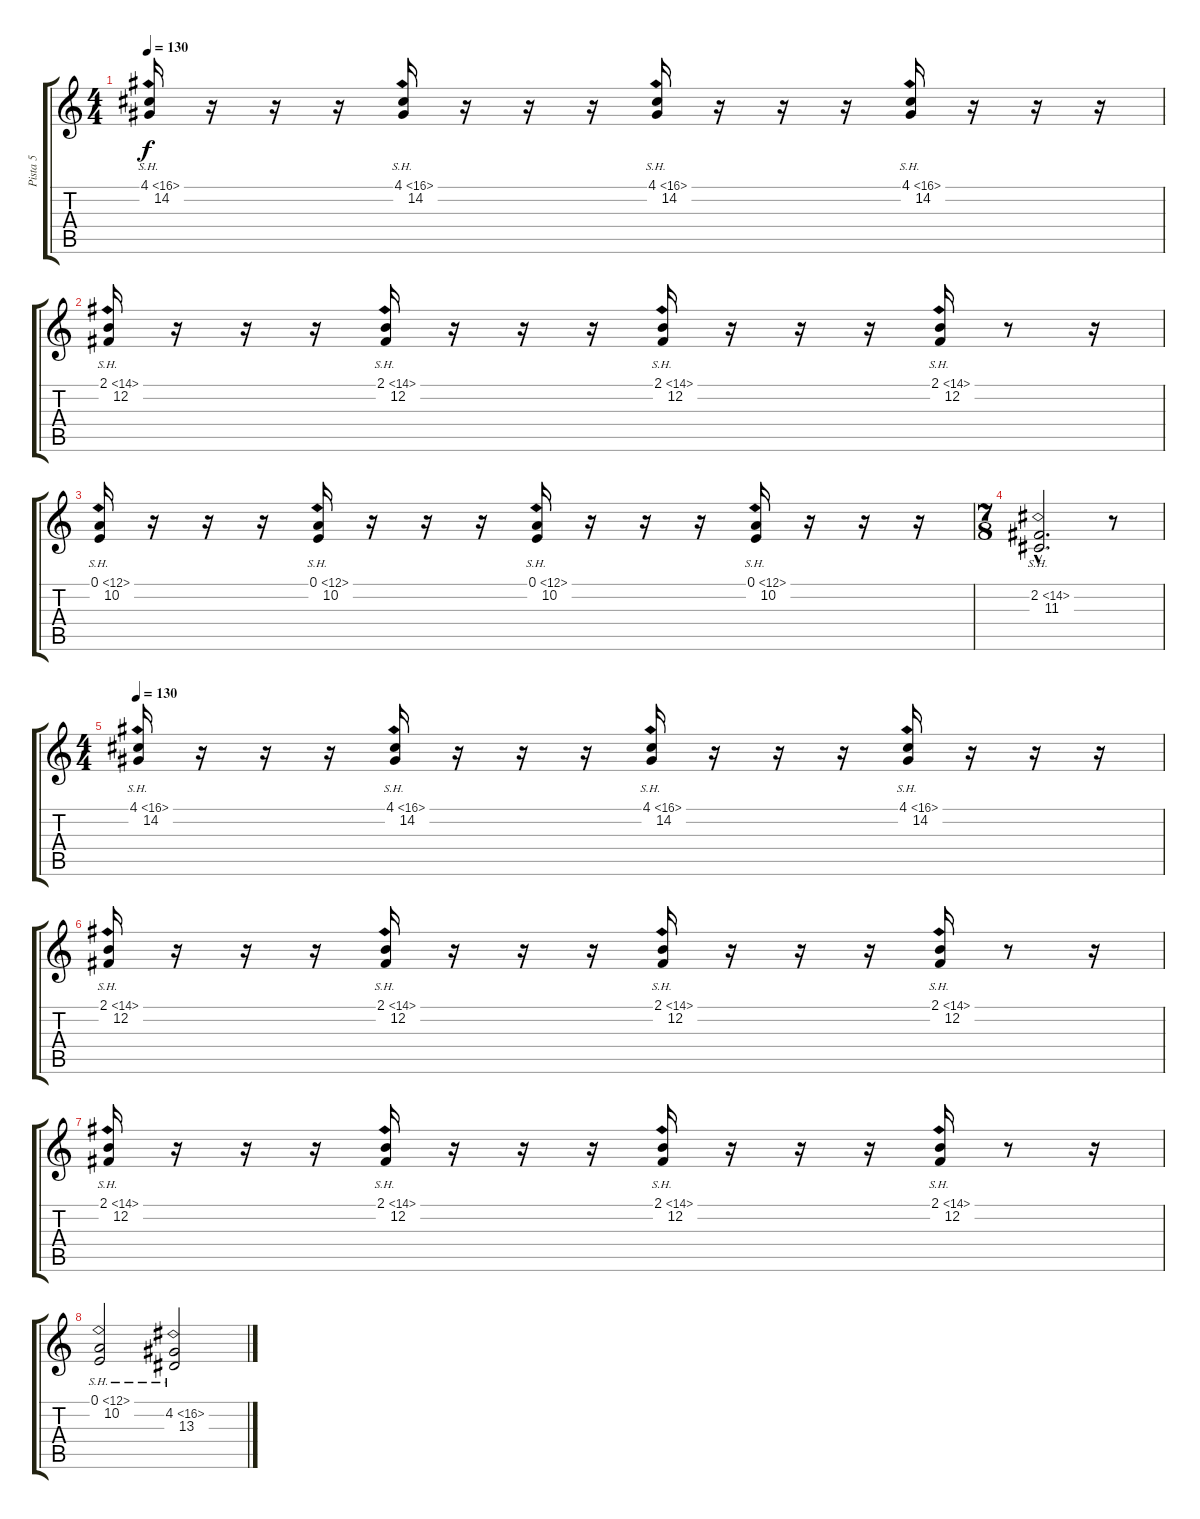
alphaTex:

\track ("Pista 5" "Pista 5") {instrument stringensemble1}
\staff {score tabs}
\tuning (E4 B3 G3 D3 A2 E2) {hide}
\ts (4 4)
\tempo 130
\clef g2
\ks c
(4.1{sh 12} 14.2).16{dy f} r.16 r.16 r.16 (4.1{sh 12} 14.2).16 r.16 r.16 r.16 (4.1{sh 12} 14.2).16 r.16 r.16 r.16 (4.1{sh 12} 14.2).16 r.16 r.16 r.16 |
(2.1{sh 12} 12.2).16 r.16 r.16 r.16 (2.1{sh 12} 12.2).16 r.16 r.16 r.16 (2.1{sh 12} 12.2).16 r.16 r.16 r.16 (2.1{sh 12} 12.2).16 r.8 r.16 |
(0.1{sh 12} 10.2).16 r.16 r.16 r.16 (0.1{sh 12} 10.2).16 r.16 r.16 r.16 (0.1{sh 12} 10.2).16 r.16 r.16 r.16 (0.1{sh 12} 10.2).16 r.16 r.16 r.16 |
\ts (7 8)
(2.2{sh 12 hac} 11.3{hac}).2{d} r.8 |
\ts (4 4)
\tempo 130
(4.1{sh 12} 14.2).16 r.16 r.16 r.16 (4.1{sh 12} 14.2).16 r.16 r.16 r.16 (4.1{sh 12} 14.2).16 r.16 r.16 r.16 (4.1{sh 12} 14.2).16 r.16 r.16 r.16 |
(2.1{sh 12} 12.2).16 r.16 r.16 r.16 (2.1{sh 12} 12.2).16 r.16 r.16 r.16 (2.1{sh 12} 12.2).16 r.16 r.16 r.16 (2.1{sh 12} 12.2).16 r.8 r.16 |
(2.1{sh 12} 12.2).16 r.16 r.16 r.16 (2.1{sh 12} 12.2).16 r.16 r.16 r.16 (2.1{sh 12} 12.2).16 r.16 r.16 r.16 (2.1{sh 12} 12.2).16 r.8 r.16 |
(0.1{sh 12} 10.2).2 (4.2{sh 12} 13.3).2
